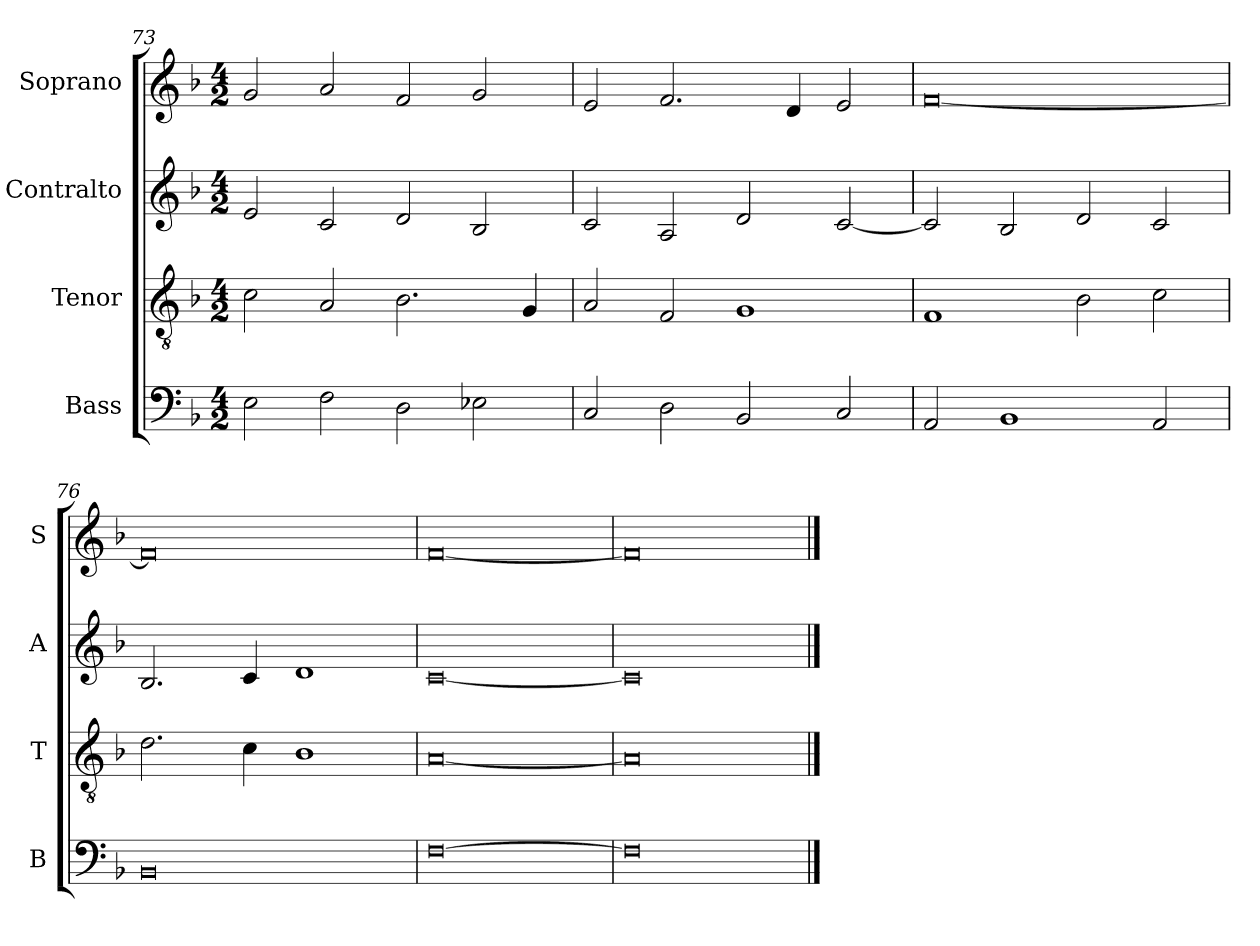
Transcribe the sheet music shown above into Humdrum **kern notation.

**kern	**kern	**kern	**kern
*part4	*part3	*part2	*part1
*staff4	*staff3	*staff2	*staff1
*I"Bass	*I"Tenor	*I"Contralto	*I"Soprano
*I'B	*I'T	*I'A	*I'S
*clefF4	*clefGv2	*clefG2	*clefG2
*k[b-]	*k[b-]	*k[b-]	*k[b-]
*F:ion	*F:ion	*F:ion	*F:ion
*M4/2	*M4/2	*M4/2	*M4/2
=73	=73	=73	=73
2E	2c	2e	2g
2F	2A	2c	2a
2D	2.B-	2d	2f
2E-X	.	2B-	2g
.	4G	.	.
=74	=74	=74	=74
2C	2A	2c	2e
2D	2F	2A	2.f
2BB-	1G	2d	.
.	.	.	4d
2C	.	[2c	2e
=75	=75	=75	=75
2AA	1F	2c]	[0f
1BB-	.	2B-	.
.	2B-	2d	.
2AA	2c	2c	.
=76	=76	=76	=76
0BB-	2.d	2.B-	0f]
.	4c	4c	.
.	1B-	1d	.
=77	=77	=77	=77
[0F	[0A	[0c	[0f
=78	=78	=78	=78
0F]	0A]	0c]	0f]
==	==	==	==
*-	*-	*-	*-
